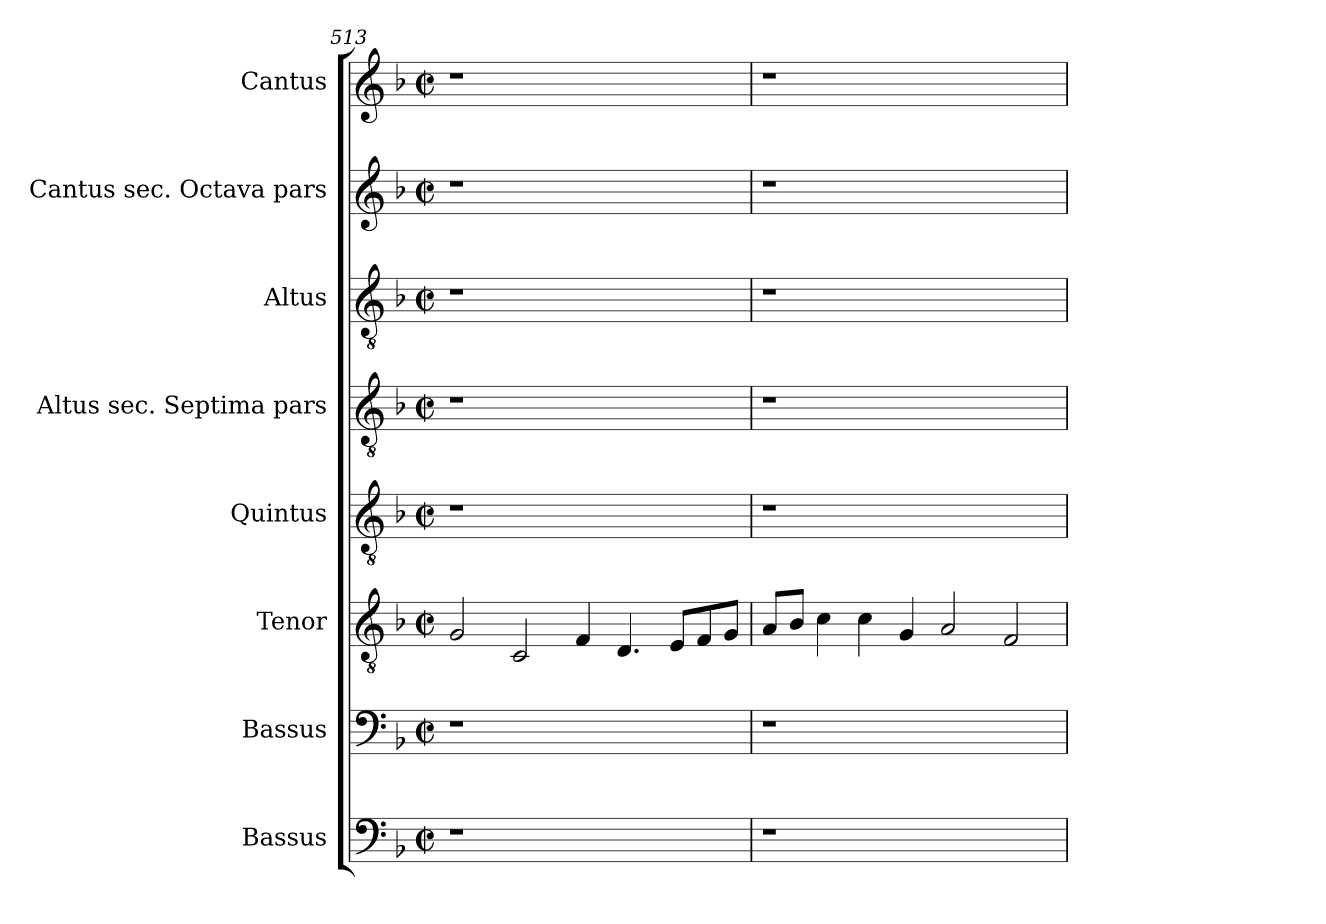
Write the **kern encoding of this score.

**kern	**kern	**kern	**kern	**kern	**kern	**kern	**kern
*part8	*part7	*part6	*part5	*part4	*part3	*part2	*part1
*staff8	*staff7	*staff6	*staff5	*staff4	*staff3	*staff2	*staff1
*I"Bassus	*I"Bassus	*I"Tenor	*I"Quintus	*I"Altus sec. Septima pars	*I"Altus	*I"Cantus sec. Octava pars	*I"Cantus
*	*I'Bassus	*I'Tenor	*I'Quintus	*	*I'Altus	*	*I'Cantus
*clefF4	*clefF4	*clefGv2	*clefGv2	*clefGv2	*clefGv2	*clefG2	*clefG2
*k[b-]	*k[b-]	*k[b-]	*k[b-]	*k[b-]	*k[b-]	*k[b-]	*k[b-]
*F:	*F:	*F:	*F:	*F:	*F:	*F:	*F:
*M2/2	*M2/2	*M2/2	*M2/2	*M2/2	*M2/2	*M2/2	*M2/2
*met(c|)	*met(c|)	*met(c|)	*met(c|)	*met(c|)	*met(c|)	*met(c|)	*met(c|)
=513	=513	=513	=513	=513	=513	=513	=513
1r	1r	2G/	1r	1r	1r	1r	1r
.	.	2C/	.	.	.	.	.
1ryy	1ryy	4F/	1ryy	1ryy	1ryy	1ryy	1ryy
.	.	4.D/	.	.	.	.	.
.	.	8E/L	.	.	.	.	.
.	.	8F/	.	.	.	.	.
.	.	8G/J	.	.	.	.	.
=514	=514	=514	=514	=514	=514	=514	=514
1r	1r	8A/L	1r	1r	1r	1r	1r
.	.	8B-/J	.	.	.	.	.
.	.	4c\	.	.	.	.	.
.	.	4c\	.	.	.	.	.
.	.	4G/	.	.	.	.	.
1ryy	1ryy	2A/	1ryy	1ryy	1ryy	1ryy	1ryy
.	.	2F/	.	.	.	.	.
=	=	=	=	=	=	=	=
*-	*-	*-	*-	*-	*-	*-	*-
